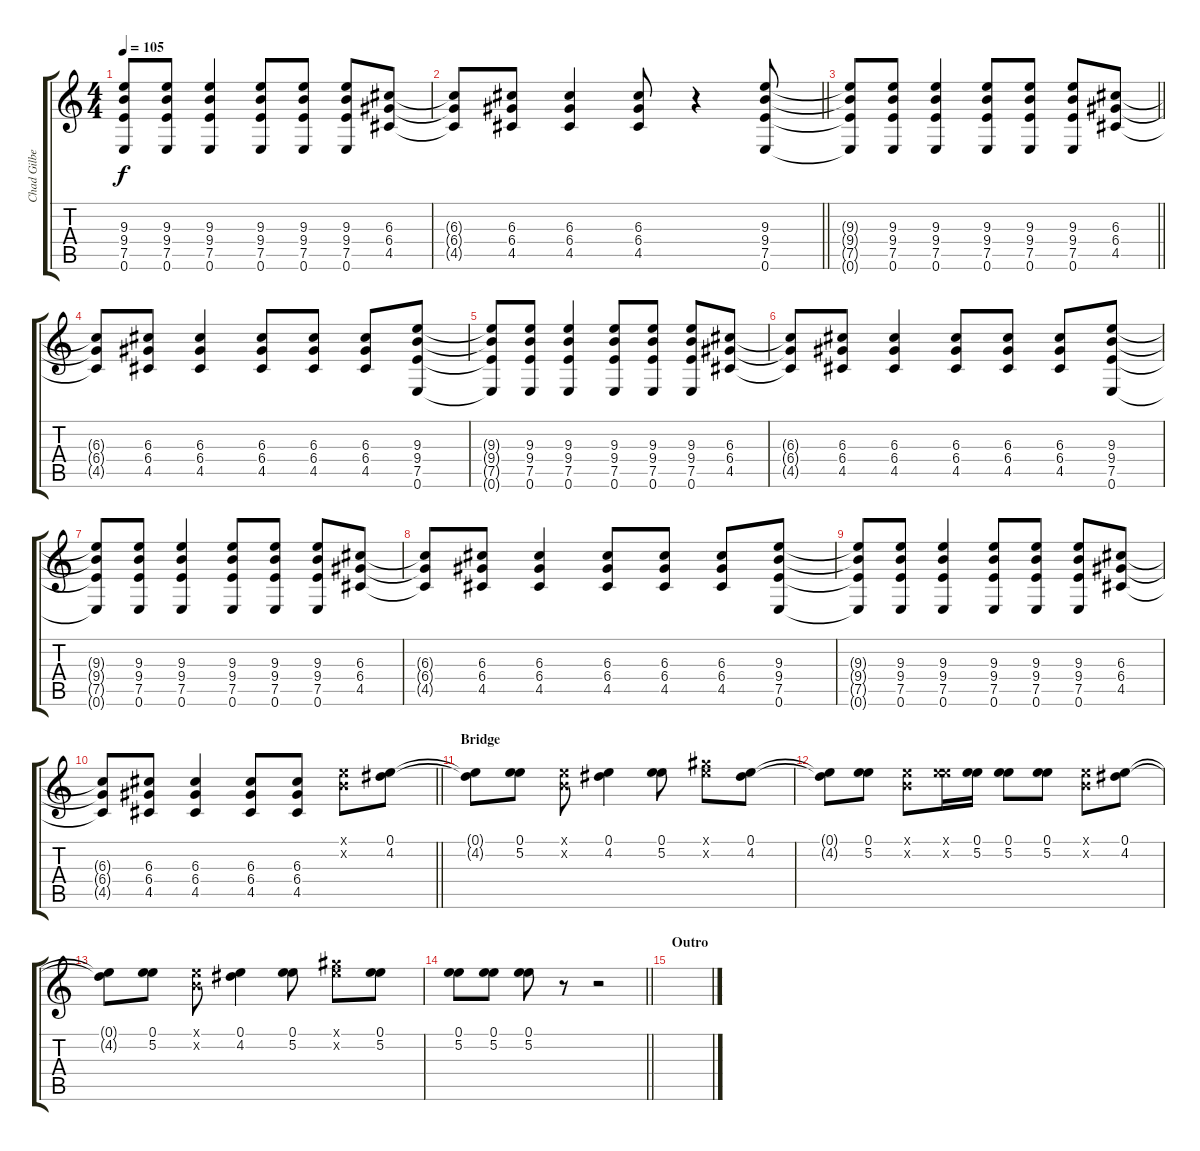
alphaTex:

\track ("Chad Gilbert" "Chad Gilbe") {instrument overdrivenguitar}
\staff {score tabs}
\tuning (E4 B3 G3 D3 A2 E2) {hide}
\ts (4 4)
\tempo 105
\clef g2
\ks c
(9.3{t} 9.4{t} 7.5{t} 0.6{t}).8{dy f} (9.3 9.4 7.5 0.6).8 (9.3 9.4 7.5 0.6).4 (9.3 9.4 7.5 0.6).8 (9.3 9.4 7.5 0.6).8 (9.3 9.4 7.5 0.6).8 (6.3 6.4 4.5).8 |
\barLineRight lightlight
(6.3{t} 6.4{t} 4.5{t}).8 (6.3 6.4 4.5).8 (6.3 6.4 4.5).4 (6.3 6.4 4.5).8 r.4 (9.3 9.4 7.5 0.6).8 |
\barLineRight lightlight
(9.3{t} 9.4{t} 7.5{t} 0.6{t}).8 (9.3 9.4 7.5 0.6).8 (9.3 9.4 7.5 0.6).4 (9.3 9.4 7.5 0.6).8 (9.3 9.4 7.5 0.6).8 (9.3 9.4 7.5 0.6).8 (6.3 6.4 4.5).8 |
(6.3{t} 6.4{t} 4.5{t}).8 (6.3 6.4 4.5).8 (6.3 6.4 4.5).4 (6.3 6.4 4.5).8 (6.3 6.4 4.5).8 (6.3 6.4 4.5).8 (9.3 9.4 7.5 0.6).8 |
(9.3{t} 9.4{t} 7.5{t} 0.6{t}).8 (9.3 9.4 7.5 0.6).8 (9.3 9.4 7.5 0.6).4 (9.3 9.4 7.5 0.6).8 (9.3 9.4 7.5 0.6).8 (9.3 9.4 7.5 0.6).8 (6.3 6.4 4.5).8 |
(6.3{t} 6.4{t} 4.5{t}).8 (6.3 6.4 4.5).8 (6.3 6.4 4.5).4 (6.3 6.4 4.5).8 (6.3 6.4 4.5).8 (6.3 6.4 4.5).8 (9.3 9.4 7.5 0.6).8 |
(9.3{t} 9.4{t} 7.5{t} 0.6{t}).8 (9.3 9.4 7.5 0.6).8 (9.3 9.4 7.5 0.6).4 (9.3 9.4 7.5 0.6).8 (9.3 9.4 7.5 0.6).8 (9.3 9.4 7.5 0.6).8 (6.3 6.4 4.5).8 |
(6.3{t} 6.4{t} 4.5{t}).8 (6.3 6.4 4.5).8 (6.3 6.4 4.5).4 (6.3 6.4 4.5).8 (6.3 6.4 4.5).8 (6.3 6.4 4.5).8 (9.3 9.4 7.5 0.6).8 |
(9.3{t} 9.4{t} 7.5{t} 0.6{t}).8 (9.3 9.4 7.5 0.6).8 (9.3 9.4 7.5 0.6).4 (9.3 9.4 7.5 0.6).8 (9.3 9.4 7.5 0.6).8 (9.3 9.4 7.5 0.6).8 (6.3 6.4 4.5).8 |
\barLineRight lightlight
(6.3{t} 6.4{t} 4.5{t}).8 (6.3 6.4 4.5).8 (6.3 6.4 4.5).4 (6.3 6.4 4.5).8 (6.3 6.4 4.5).8 (0.1{x} 0.2{x}).8 (0.1 4.2).8{volume 5 balance 6} |
\section ("" "Bridge")
(0.1{t} 4.2{t}).8 (0.1 5.2).8 (0.1{x} 0.2{x}).8 (0.1 4.2).4 (0.1 5.2).8 (0.1{x} 9.2{x}).8 (0.1 4.2).8 |
(0.1{t} 4.2{t}).8 (0.1 5.2).8 (0.1{x} 0.2{x}).8 (0.1{x} 5.2{x}).16 (0.1 5.2).16 (0.1 5.2).8 (0.1 5.2).8 (0.1{x} 0.2{x}).8 (0.1 4.2).8 |
(0.1{t} 4.2{t}).8 (0.1 5.2).8 (0.1{x} 0.2{x}).8 (0.1 4.2).4 (0.1 5.2).8 (0.1{x} 9.2{x}).8 (0.1 5.2).8 |
\barLineRight lightlight
(0.1 5.2).8 (0.1 5.2).8 (0.1 5.2).8 r.8 r.2 |
\section ("" "Outro")
